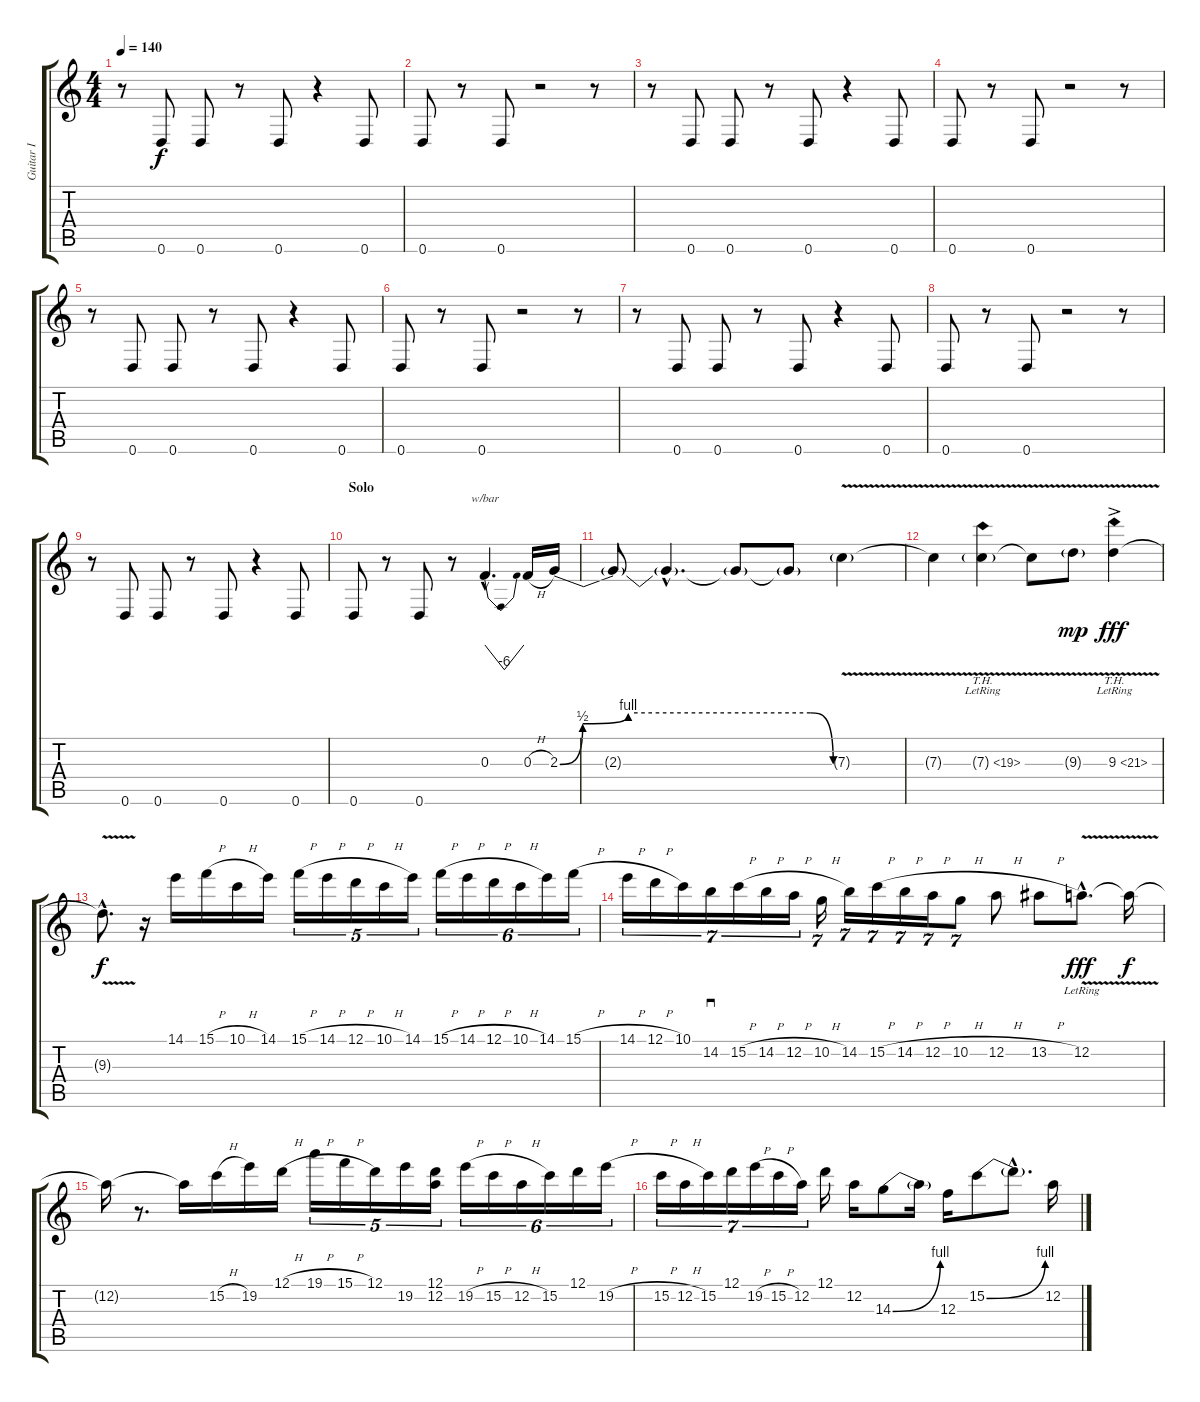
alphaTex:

\track ("Guitar I" "Guitar I") {instrument distortionguitar}
\staff {score tabs}
\tuning (D4 A3 F3 C3 G2 D2) {hide}
\ts (4 4)
\tempo 140
\clef g2
\ks c
r.8{dy f} 0.6.8 0.6.8 r.8 0.6.8 r.4 0.6.8 |
0.6.8 r.8 0.6.8 r.2 r.8 |
r.8 0.6.8 0.6.8 r.8 0.6.8 r.4 0.6.8 |
0.6.8 r.8 0.6.8 r.2 r.8 |
r.8 0.6.8 0.6.8 r.8 0.6.8 r.4 0.6.8 |
0.6.8 r.8 0.6.8 r.2 r.8 |
r.8 0.6.8 0.6.8 r.8 0.6.8 r.4 0.6.8 |
0.6.8 r.8 0.6.8 r.2 r.8 |
r.8 0.6.8 0.6.8 r.8 0.6.8 r.4 0.6.8 |
\section ("" "Solo")
0.6.8 r.8 0.6.8 r.8 0.3{hac}.4{d tbe (dip default 0 0 30 -24 60 0)} 0.3{h}.16 2.3{be (custom 0 0 5 2 15 4 55 4 60 0)}.16 |
2.3{t}.8 2.3{hac t}.4{d} 2.3{t}.8 2.3{t}.8 7.3{v g}.4 |
7.3{t}.4 7.3{th 12 v g lr}.4 7.3{t}.8 9.3{v g}.8{dy mp} 9.3{th 12 v ac lr}.4{dy fff} |
9.3{hac t}.8{d dy f} r.16 14.1.16 15.1{h}.16 10.1{h}.16 14.1.16 15.1{h}.16{tu (5 4)} 14.1{h}.16{tu (5 4)} 12.1{h}.16{tu (5 4)} 10.1{h}.16{tu (5 4)} 14.1.16{tu (5 4)} 15.1{h}.16{tu (6 4)} 14.1{h}.16{tu (6 4)} 12.1{h}.16{tu (6 4)} 10.1{h}.16{tu (6 4)} 14.1.16{tu (6 4)} 15.1{h}.16{tu (6 4)} |
14.1{h}.16{tu (7 4)} 12.1{h}.16{tu (7 4)} 10.1.16{tu (7 4)} 14.2.16{sd tu (7 4)} 15.2{h}.16{tu (7 4)} 14.2{h}.16{tu (7 4)} 12.2{h}.16{tu (7 4)} 10.2{h}.16{tu (7 4)} 14.2.16{tu (7 4)} 15.2{h}.16{tu (7 4)} 14.2{h}.16{tu (7 4)} 12.2{h}.16{tu (7 4)} 10.2{h}.8{tu (7 4)} 12.2{h}.8 13.2{h}.8 12.2{v hac lr}.8{d dy fff} 12.2{t}.16{dy f} |
12.2{t}.16 r.8{d} 12.2{t}.16 15.2{h}.16 19.2.16 12.1{h}.16 19.1{h}.16{tu (5 4)} 15.1{h}.16{tu (5 4)} 12.1.16{tu (5 4)} 19.2.16{tu (5 4)} (12.1 12.2).16{tu (5 4)} 19.2{h}.16{tu (6 4)} 15.2{h}.16{tu (6 4)} 12.2{h}.16{tu (6 4)} 15.2.16{tu (6 4)} 12.1.16{tu (6 4)} 19.2{h}.16{tu (6 4)} |
15.2{h}.16{tu (7 4)} 12.2{h}.16{tu (7 4)} 15.2.16{tu (7 4)} 12.1.16{tu (7 4)} 19.2{h}.16{tu (7 4)} 15.2{h}.16{tu (7 4)} 12.2.16{tu (7 4)} 12.1.16 12.2.16 14.3{be (bend 0 0 60 4)}.8 14.3{t}.16 12.3.16 15.2{be (bend 0 0 60 4)}.8 15.2{hac t}.8{d} 12.2.16
